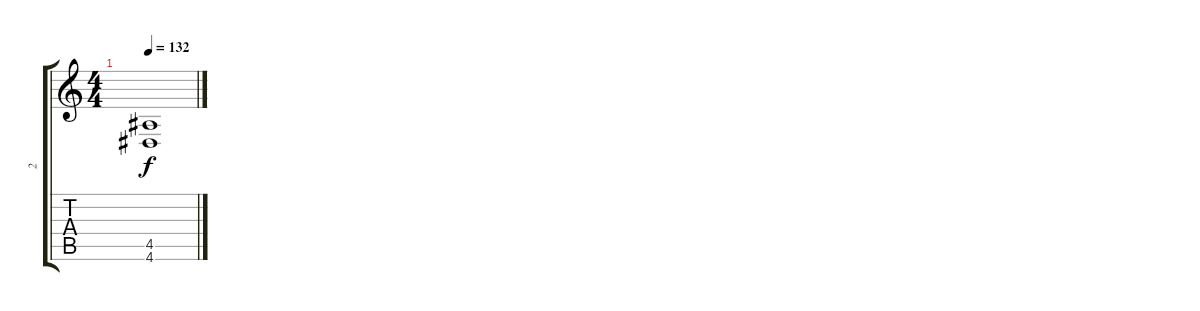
\track ("2" "2") {instrument distortionguitar}
\staff {score tabs}
\tuning (Db4 Ab3 E3 B2 Gb2 B1) {hide}
\ts (4 4)
\tempo 132
\clef g2
\ks c
(4.5 4.6).1{dy f}
